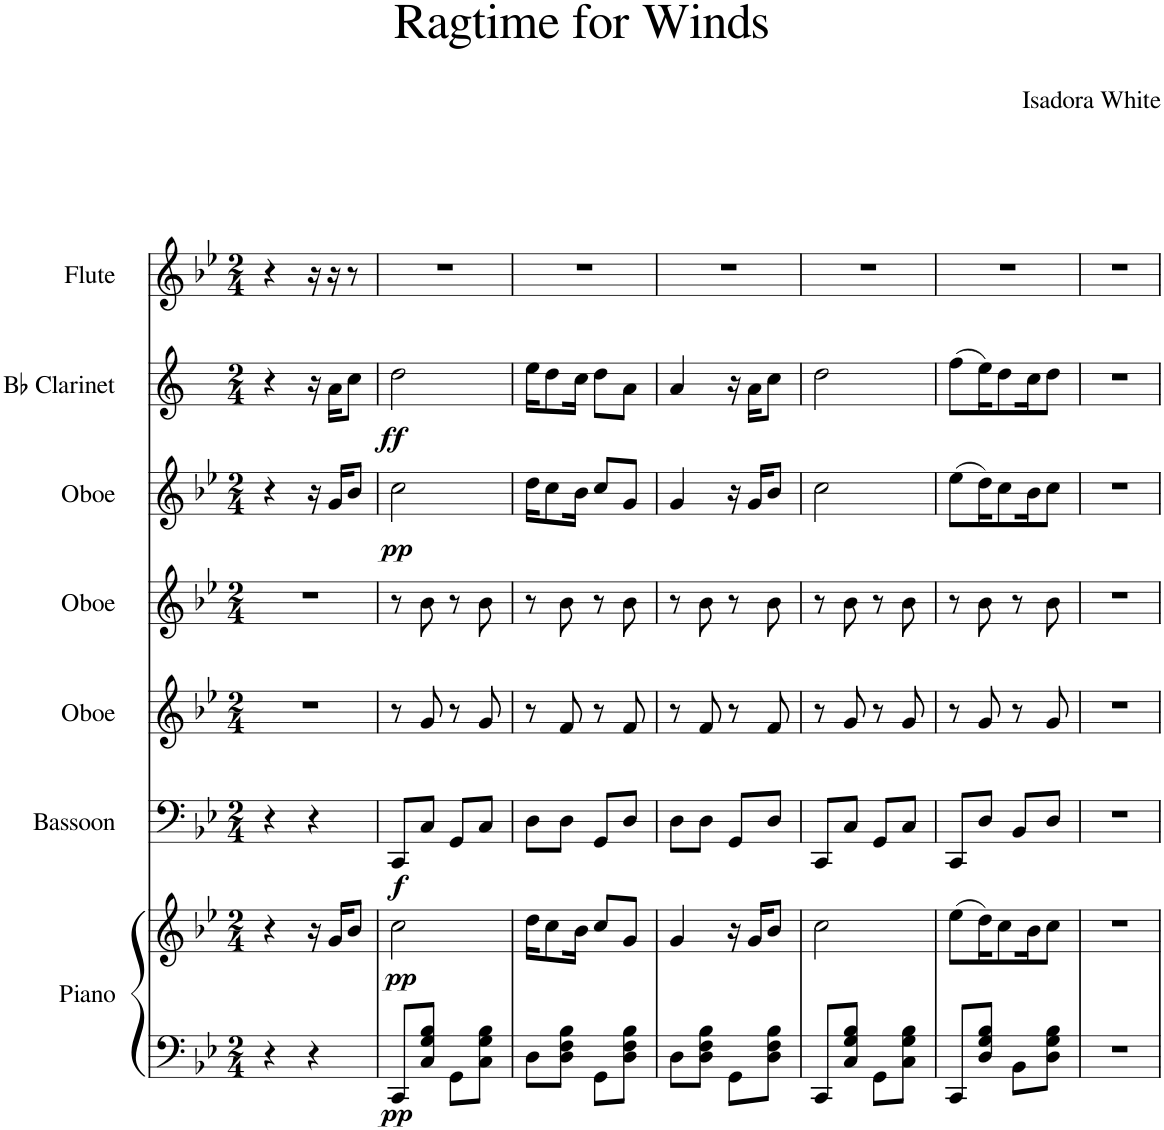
**kern	**kern	**dynam	**kern	**dynam	**kern	**kern	**kern	**dynam	**kern	**dynam	**kern
*part7	*part7	*part7	*part6	*part6	*part5	*part4	*part3	*part3	*part2	*part2	*part1
*staff8	*staff7	*staff7/8	*staff6	*staff6	*staff5	*staff4	*staff3	*staff3	*staff2	*staff2	*staff1
*I"Piano	*	*	*I"Bassoon	*	*I"Oboe	*I"Oboe	*I"Oboe	*	*I"Bb Clarinet	*	*I"Flute
*I'Pno.	*	*	*I'Bsn.	*	*I'Ob.	*I'Ob.	*I'Ob.	*	*I'Bb Cl.	*	*I'Fl.
*clefF4	*clefG2	*	*clefF4	*	*clefG2	*clefG2	*clefG2	*	*clefG2	*	*clefG2
*	*	*	*	*	*	*	*	*	*Trd1c2	*	*
*k[b-e-]	*k[b-e-]	*	*k[b-e-]	*	*k[b-e-]	*k[b-e-]	*k[b-e-]	*	*k[]	*	*k[b-e-]
*M2/4	*M2/4	*	*M2/4	*	*M2/4	*M2/4	*M2/4	*	*M2/4	*	*M2/4
=1	=1	=1	=1	=1	=1	=1	=1	=1	=1	=1	=1
4r	4r	.	4r	.	2r	2r	4r	.	4r	.	4r
4r	16r	.	4r	.	.	.	16r	.	16r	.	16r
.	16g/KL	.	.	.	.	.	16g/KL	.	16a\KL	.	16r
.	8b-/J	.	.	.	.	.	8b-/J	.	8cc\J	.	8r
=2	=2	=2	=2	=2	=2	=2	=2	=2	=2	=2	=2
!	!	!LO:DY:b=2	!	!	!	!	!	!	!	!	!
!	!	!LO:DY:n=1:b	!	!LO:DY:b	!	!	!	!LO:DY:b	!	!LO:DY:b	!
8CC/L	2cc\	pp pp	8CC/L	f	8r	8r	2cc\	pp	2dd\	ff	2r
8C/ 8G/ 8B-/J	.	.	8C/J	.	8g/	8b-\	.	.	.	.	.
8GG\L	.	.	8GG/L	.	8r	8r	.	.	.	.	.
8C\ 8G\ 8B-\J	.	.	8C/J	.	8g/	8b-\	.	.	.	.	.
=3	=3	=3	=3	=3	=3	=3	=3	=3	=3	=3	=3
8D\L	16dd\KL	.	8D\L	.	8r	8r	16dd\KL	.	16ee\KL	.	2r
.	8cc\	.	.	.	.	.	8cc\	.	8dd\	.	.
8D\ 8F\ 8B-\J	.	.	8D\J	.	8f/	8b-\	.	.	.	.	.
.	16b-\Jk	.	.	.	.	.	16b-\Jk	.	16cc\Jk	.	.
8GG\L	8cc/L	.	8GG/L	.	8r	8r	8cc/L	.	8dd\L	.	.
8D\ 8F\ 8B-\J	8g/J	.	8D/J	.	8f/	8b-\	8g/J	.	8a\J	.	.
=4	=4	=4	=4	=4	=4	=4	=4	=4	=4	=4	=4
8D\L	4g/	.	8D\L	.	8r	8r	4g/	.	4a/	.	2r
8D\ 8F\ 8B-\J	.	.	8D\J	.	8f/	8b-\	.	.	.	.	.
8GG\L	16r	.	8GG/L	.	8r	8r	16r	.	16r	.	.
.	16g/KL	.	.	.	.	.	16g/KL	.	16a\KL	.	.
8D\ 8F\ 8B-\J	8b-/J	.	8D/J	.	8f/	8b-\	8b-/J	.	8cc\J	.	.
=5	=5	=5	=5	=5	=5	=5	=5	=5	=5	=5	=5
8CC/L	2cc\	.	8CC/L	.	8r	8r	2cc\	.	2dd\	.	2r
8C/ 8G/ 8B-/J	.	.	8C/J	.	8g/	8b-\	.	.	.	.	.
8GG\L	.	.	8GG/L	.	8r	8r	.	.	.	.	.
8C\ 8G\ 8B-\J	.	.	8C/J	.	8g/	8b-\	.	.	.	.	.
=6	=6	=6	=6	=6	=6	=6	=6	=6	=6	=6	=6
8CC/L	(8ee-\L	.	8CC/L	.	8r	8r	(8ee-\L	.	(8ff\L	.	2r
8D/ 8G/ 8B-/J	16dd\K)	.	8D/J	.	8g/	8b-\	16dd\K)	.	16ee\K)	.	.
.	8cc\	.	.	.	.	.	8cc\	.	8dd\	.	.
8BB-\L	.	.	8BB-/L	.	8r	8r	.	.	.	.	.
.	16b-\K	.	.	.	.	.	16b-\K	.	16cc\K	.	.
8D\ 8G\ 8B-\J	8cc\J	.	8D/J	.	8g/	8b-\	8cc\J	.	8dd\J	.	.
=7	=7	=7	=7	=7	=7	=7	=7	=7	=7	=7	=7
2r	2r	.	2r	.	2r	2r	2r	.	2r	.	2r
=	=	=	=	=	=	=	=	=	=	=	=
*-	*-	*-	*-	*-	*-	*-	*-	*-	*-	*-	*-
